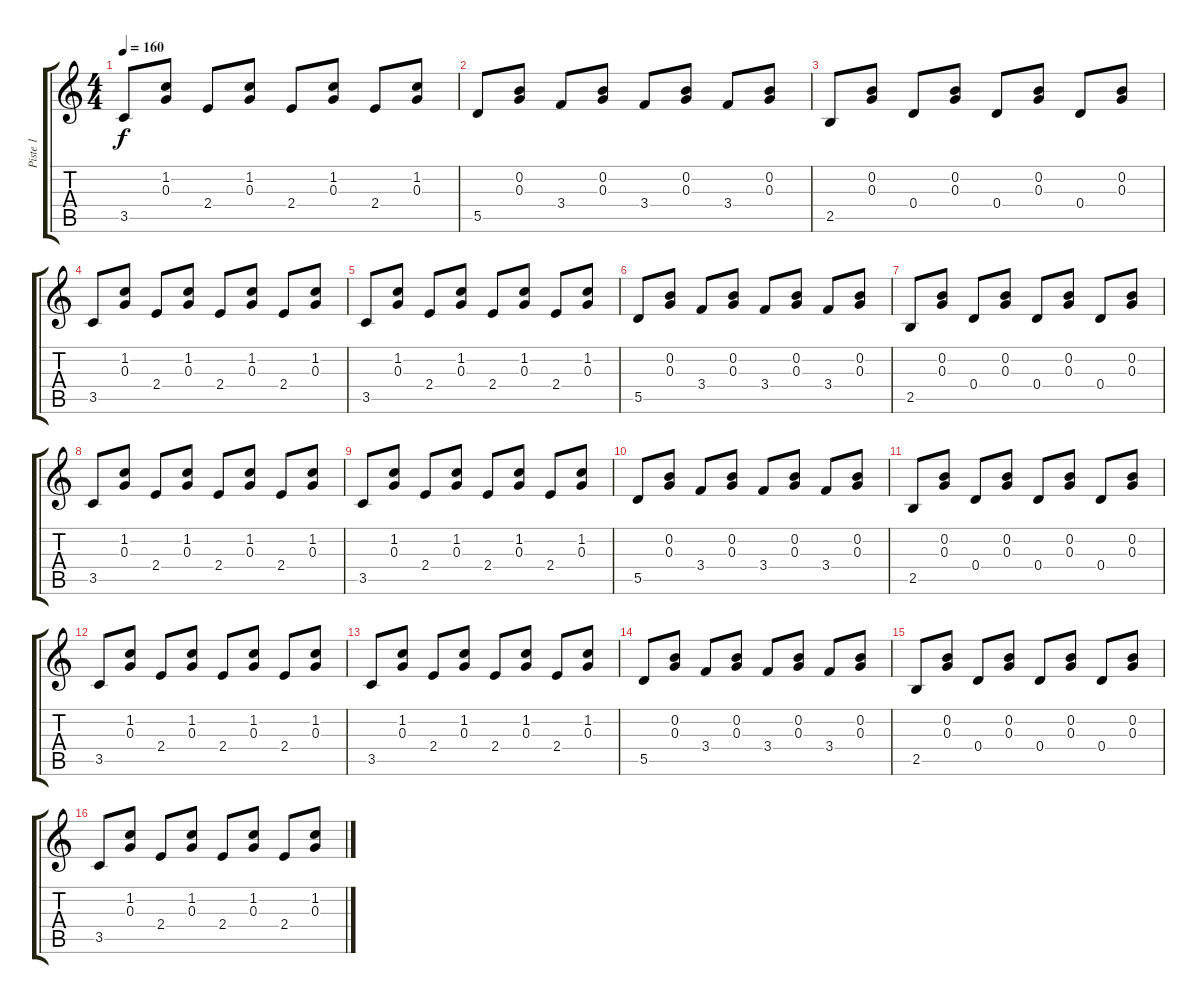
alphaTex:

\track ("Piste 1" "Piste 1") {instrument acousticguitarsteel}
\staff {score tabs}
\tuning (E4 B3 G3 D3 A2 E2) {hide}
\ts (4 4)
\tempo 160
\clef g2
\ks c
3.5.8{dy f instrument acousticguitarsteel} (1.2 0.3).8 2.4.8 (1.2 0.3).8 2.4.8 (1.2 0.3).8 2.4.8 (1.2 0.3).8 |
5.5.8 (0.2 0.3).8 3.4.8 (0.2 0.3).8 3.4.8 (0.2 0.3).8 3.4.8 (0.2 0.3).8 |
2.5.8 (0.2 0.3).8 0.4.8 (0.2 0.3).8 0.4.8 (0.2 0.3).8 0.4.8 (0.2 0.3).8 |
3.5.8 (1.2 0.3).8 2.4.8 (1.2 0.3).8 2.4.8 (1.2 0.3).8 2.4.8 (1.2 0.3).8 |
3.5.8 (1.2 0.3).8 2.4.8 (1.2 0.3).8 2.4.8 (1.2 0.3).8 2.4.8 (1.2 0.3).8 |
5.5.8 (0.2 0.3).8 3.4.8 (0.2 0.3).8 3.4.8 (0.2 0.3).8 3.4.8 (0.2 0.3).8 |
2.5.8 (0.2 0.3).8 0.4.8 (0.2 0.3).8 0.4.8 (0.2 0.3).8 0.4.8 (0.2 0.3).8 |
3.5.8 (1.2 0.3).8 2.4.8 (1.2 0.3).8 2.4.8 (1.2 0.3).8 2.4.8 (1.2 0.3).8 |
3.5.8 (1.2 0.3).8 2.4.8 (1.2 0.3).8 2.4.8 (1.2 0.3).8 2.4.8 (1.2 0.3).8 |
5.5.8 (0.2 0.3).8 3.4.8 (0.2 0.3).8 3.4.8 (0.2 0.3).8 3.4.8 (0.2 0.3).8 |
2.5.8 (0.2 0.3).8 0.4.8 (0.2 0.3).8 0.4.8 (0.2 0.3).8 0.4.8 (0.2 0.3).8 |
3.5.8 (1.2 0.3).8 2.4.8 (1.2 0.3).8 2.4.8 (1.2 0.3).8 2.4.8 (1.2 0.3).8 |
3.5.8 (1.2 0.3).8 2.4.8 (1.2 0.3).8 2.4.8 (1.2 0.3).8 2.4.8 (1.2 0.3).8 |
5.5.8 (0.2 0.3).8 3.4.8 (0.2 0.3).8 3.4.8 (0.2 0.3).8 3.4.8 (0.2 0.3).8 |
2.5.8 (0.2 0.3).8 0.4.8 (0.2 0.3).8 0.4.8 (0.2 0.3).8 0.4.8 (0.2 0.3).8 |
3.5.8 (1.2 0.3).8 2.4.8 (1.2 0.3).8 2.4.8 (1.2 0.3).8 2.4.8 (1.2 0.3).8
